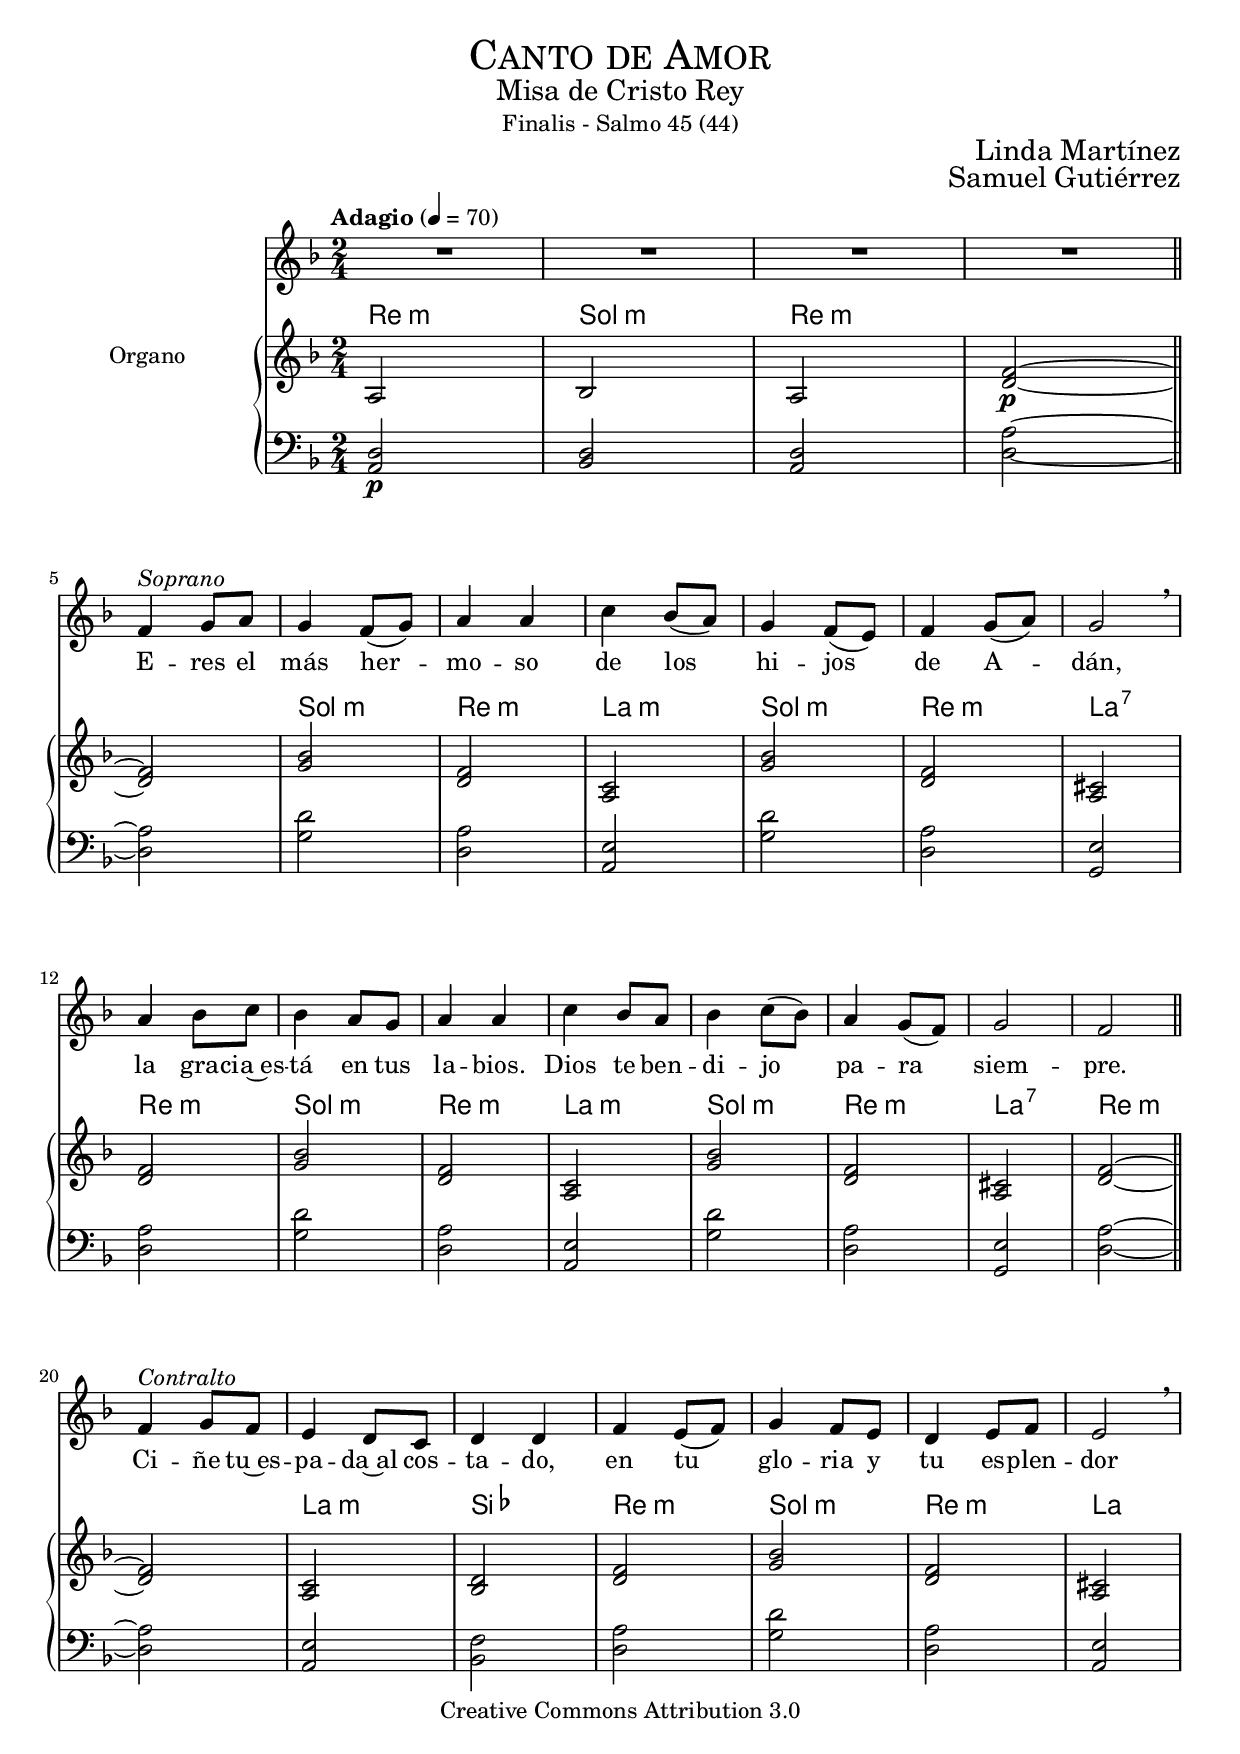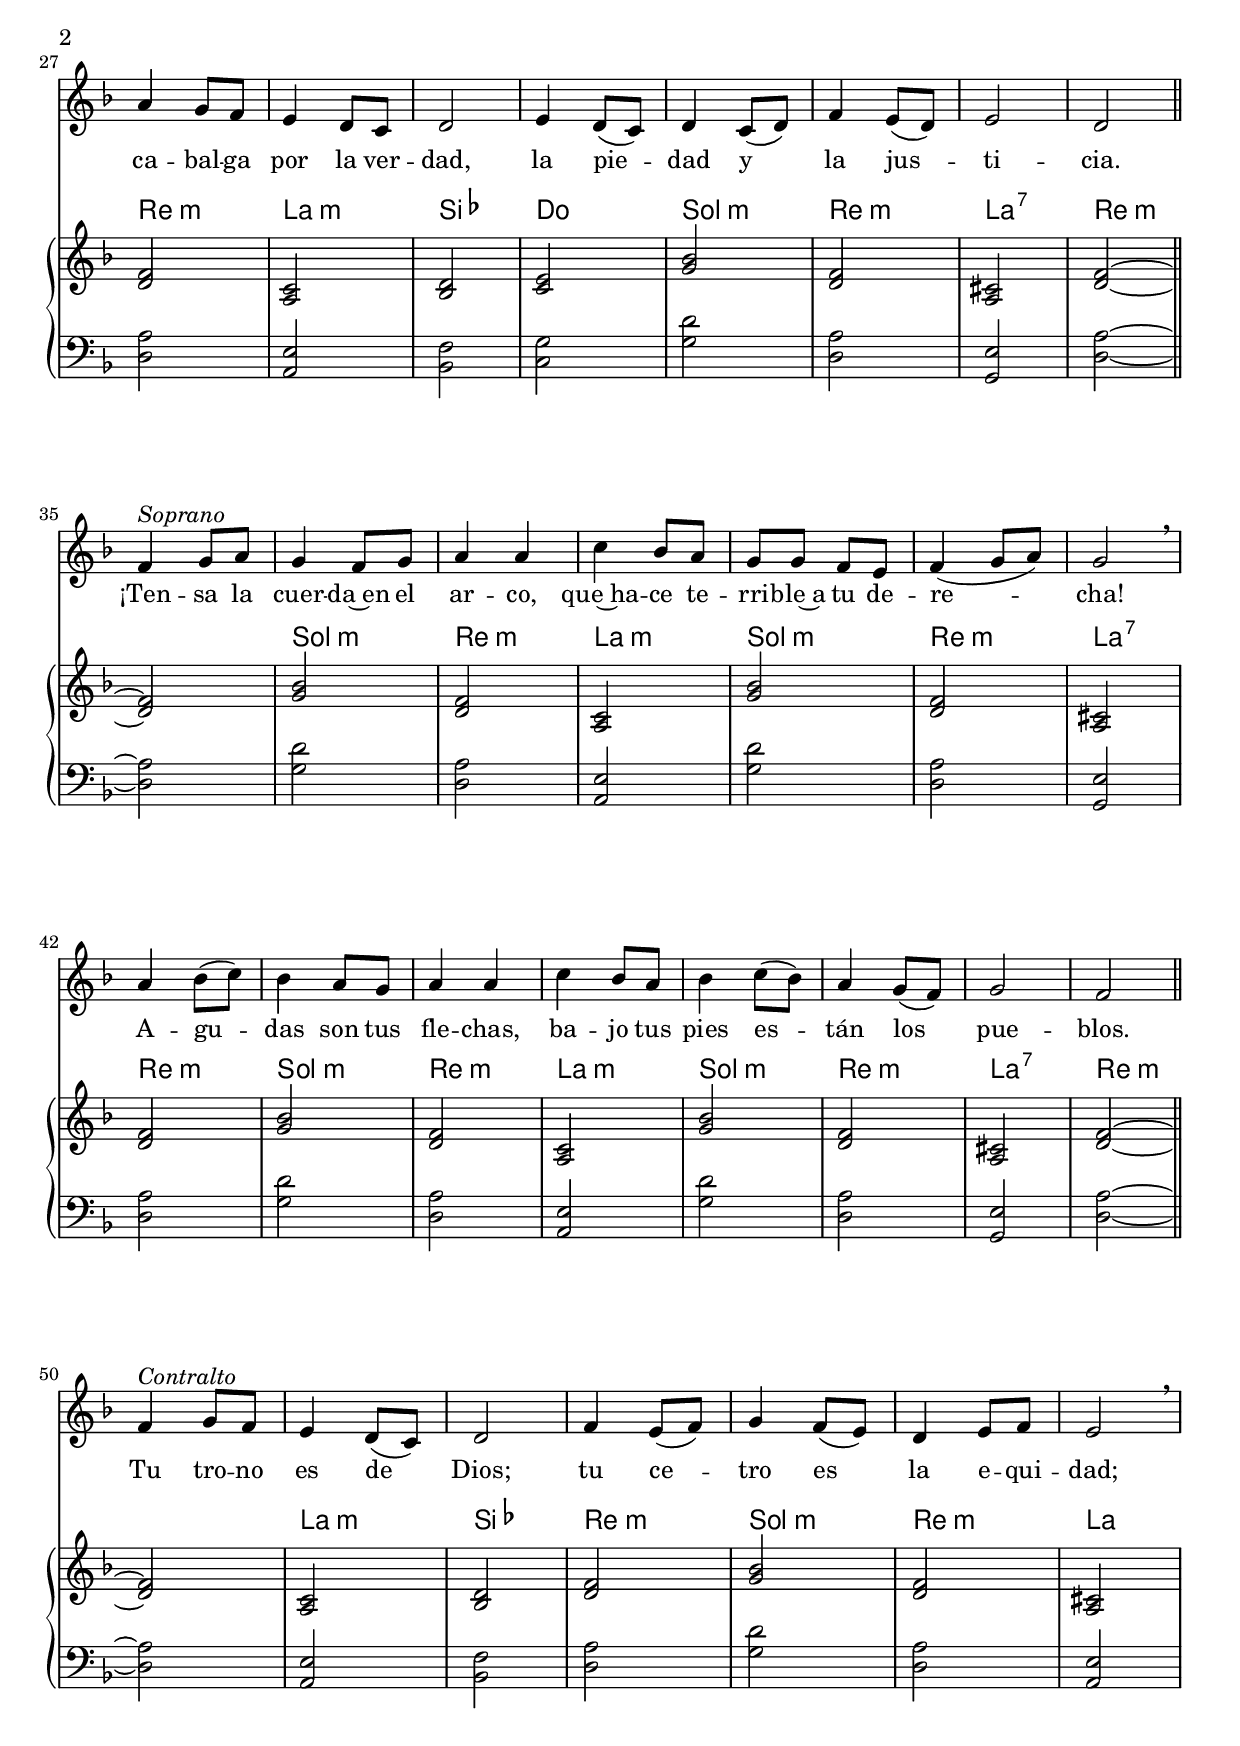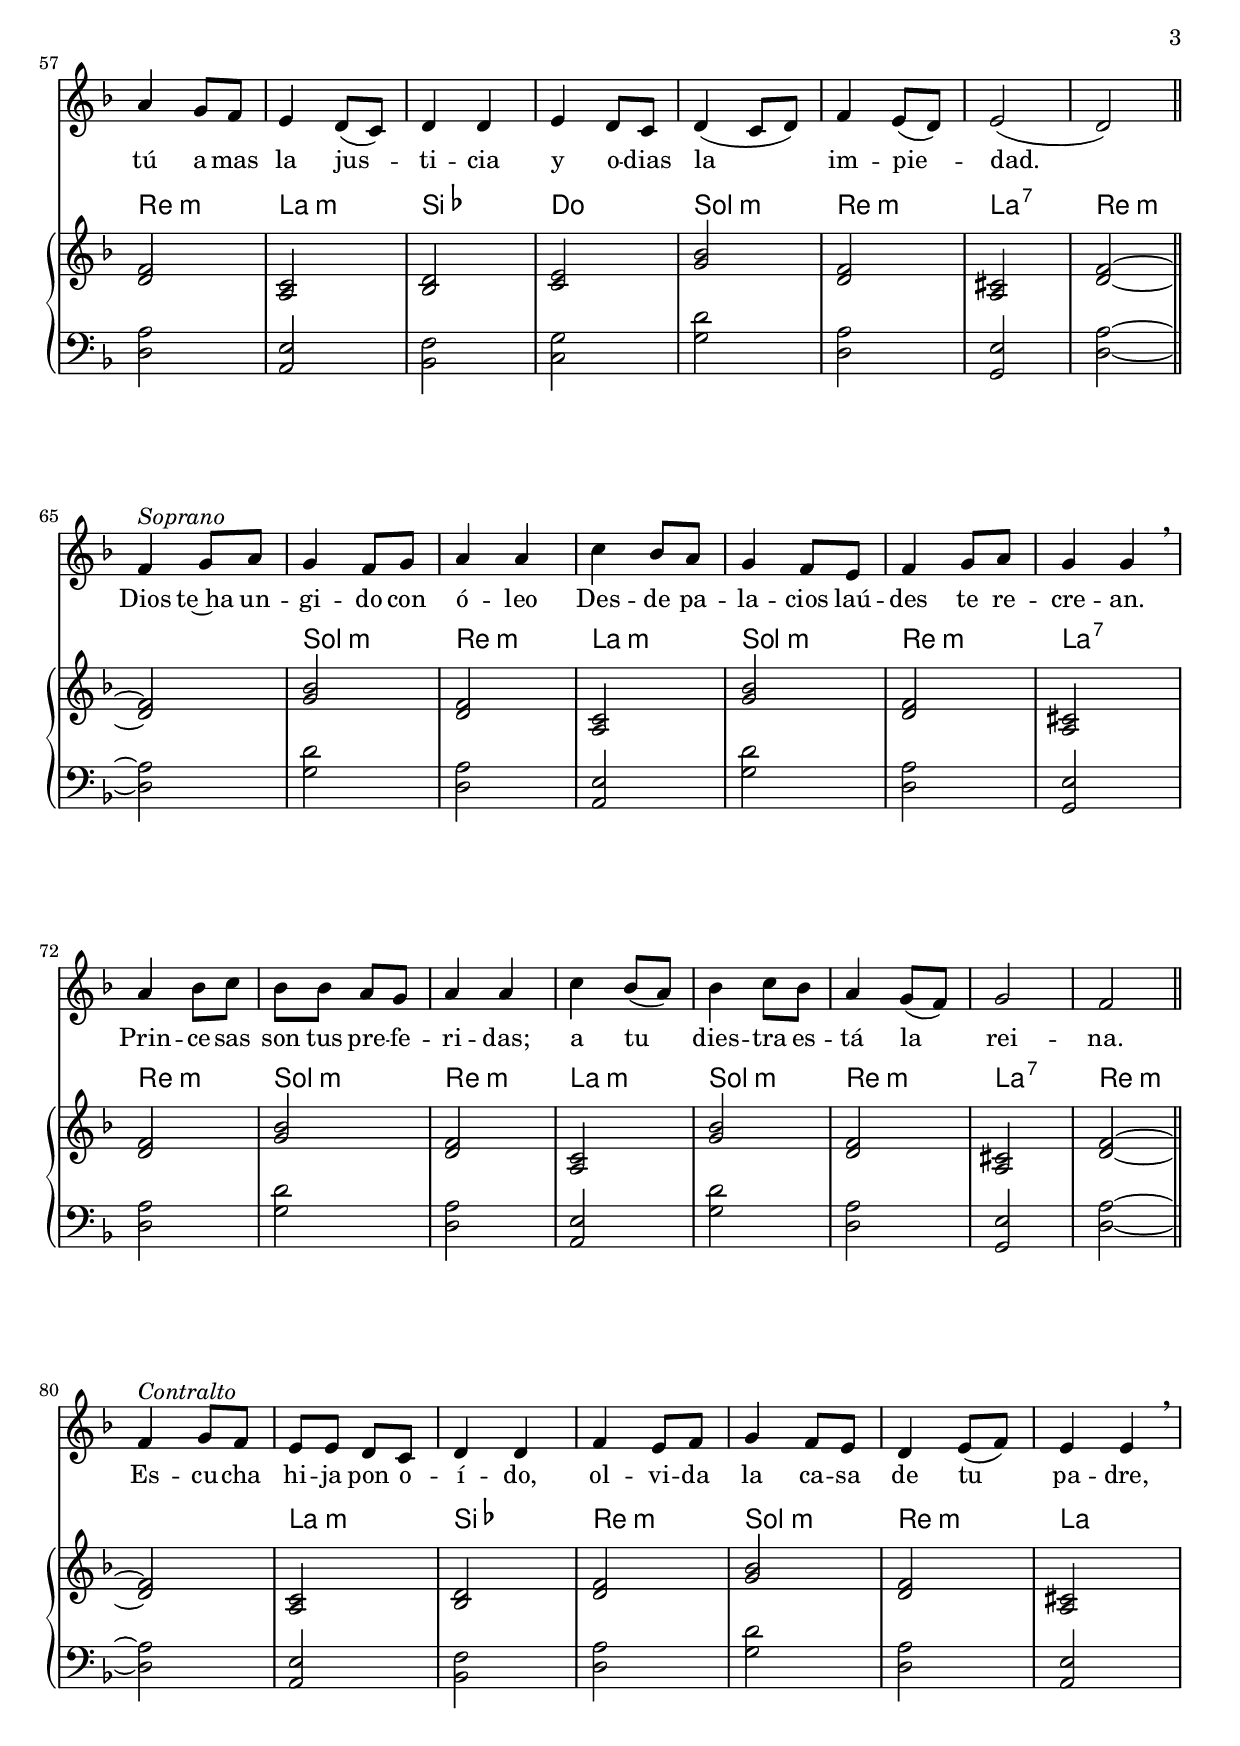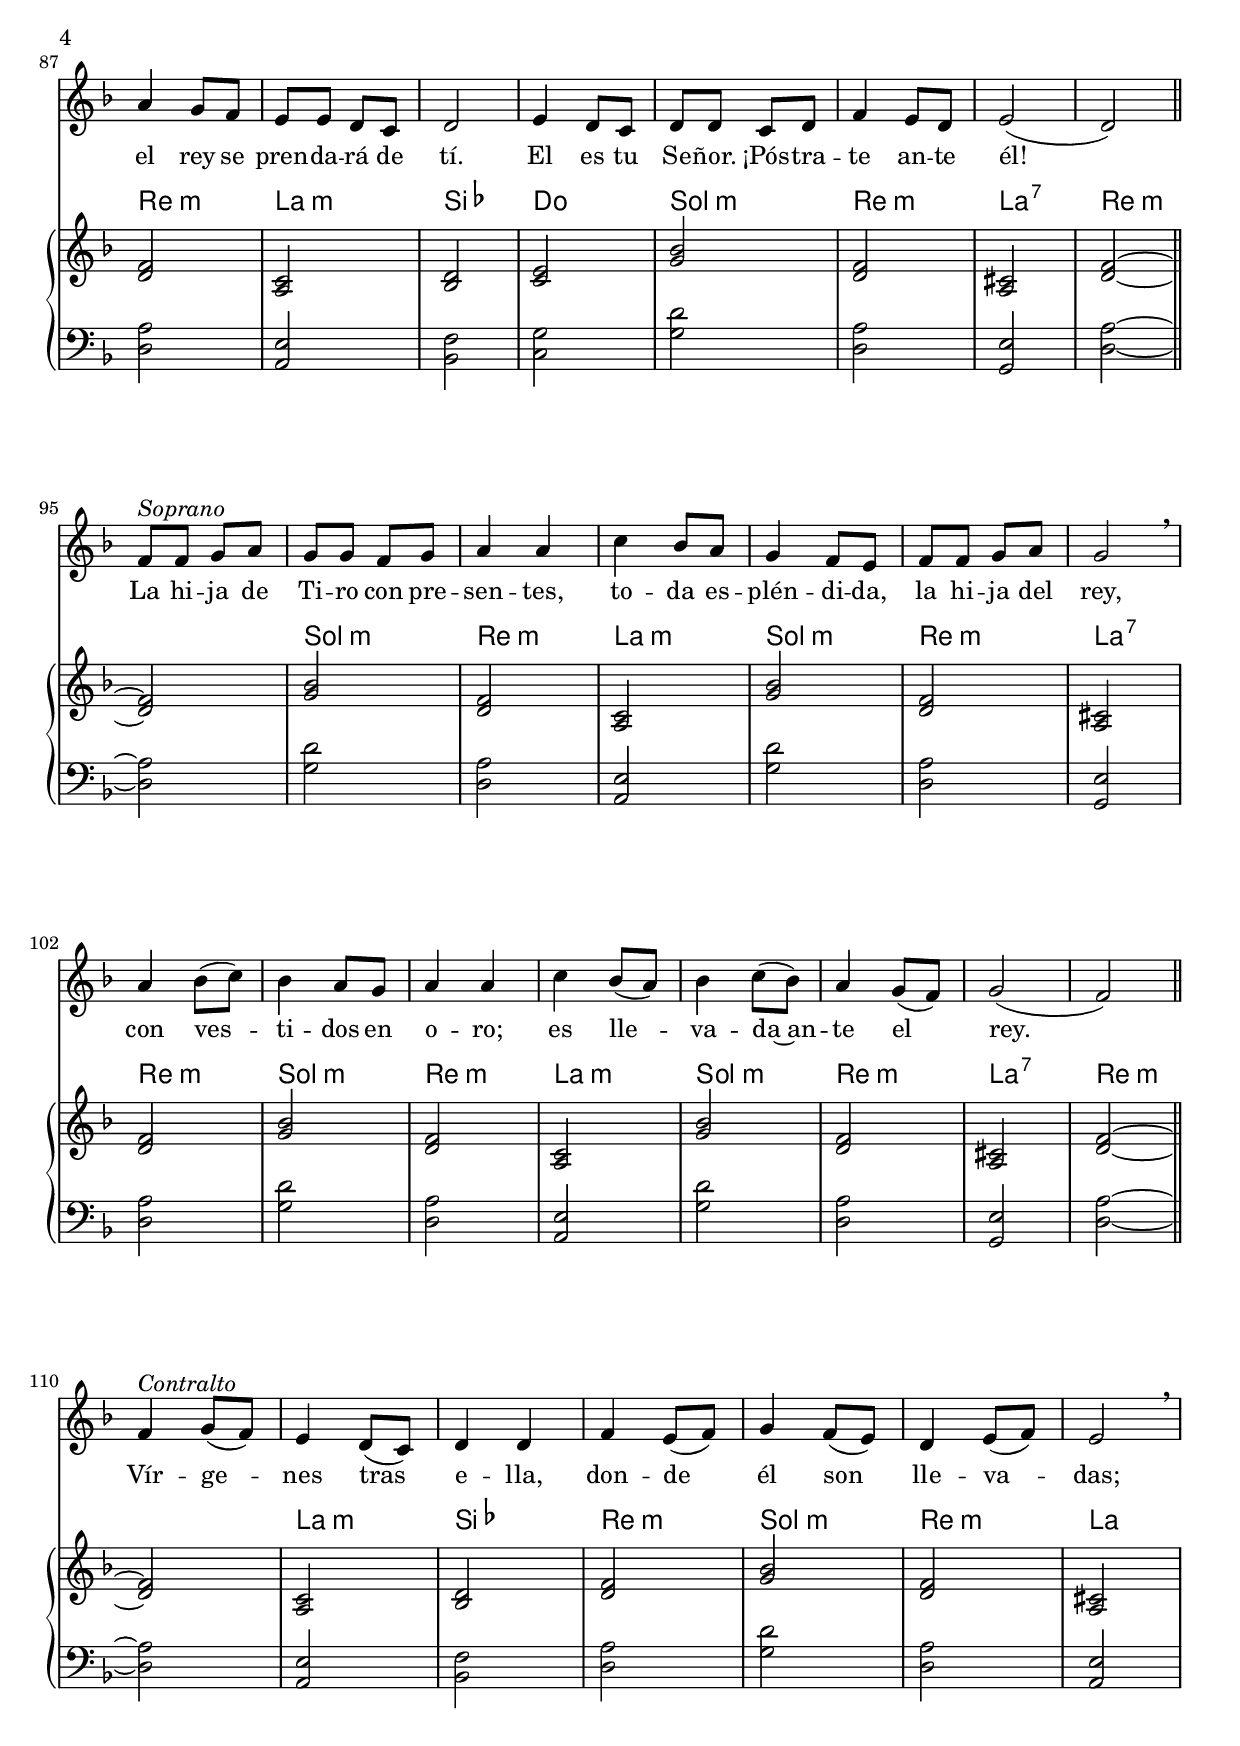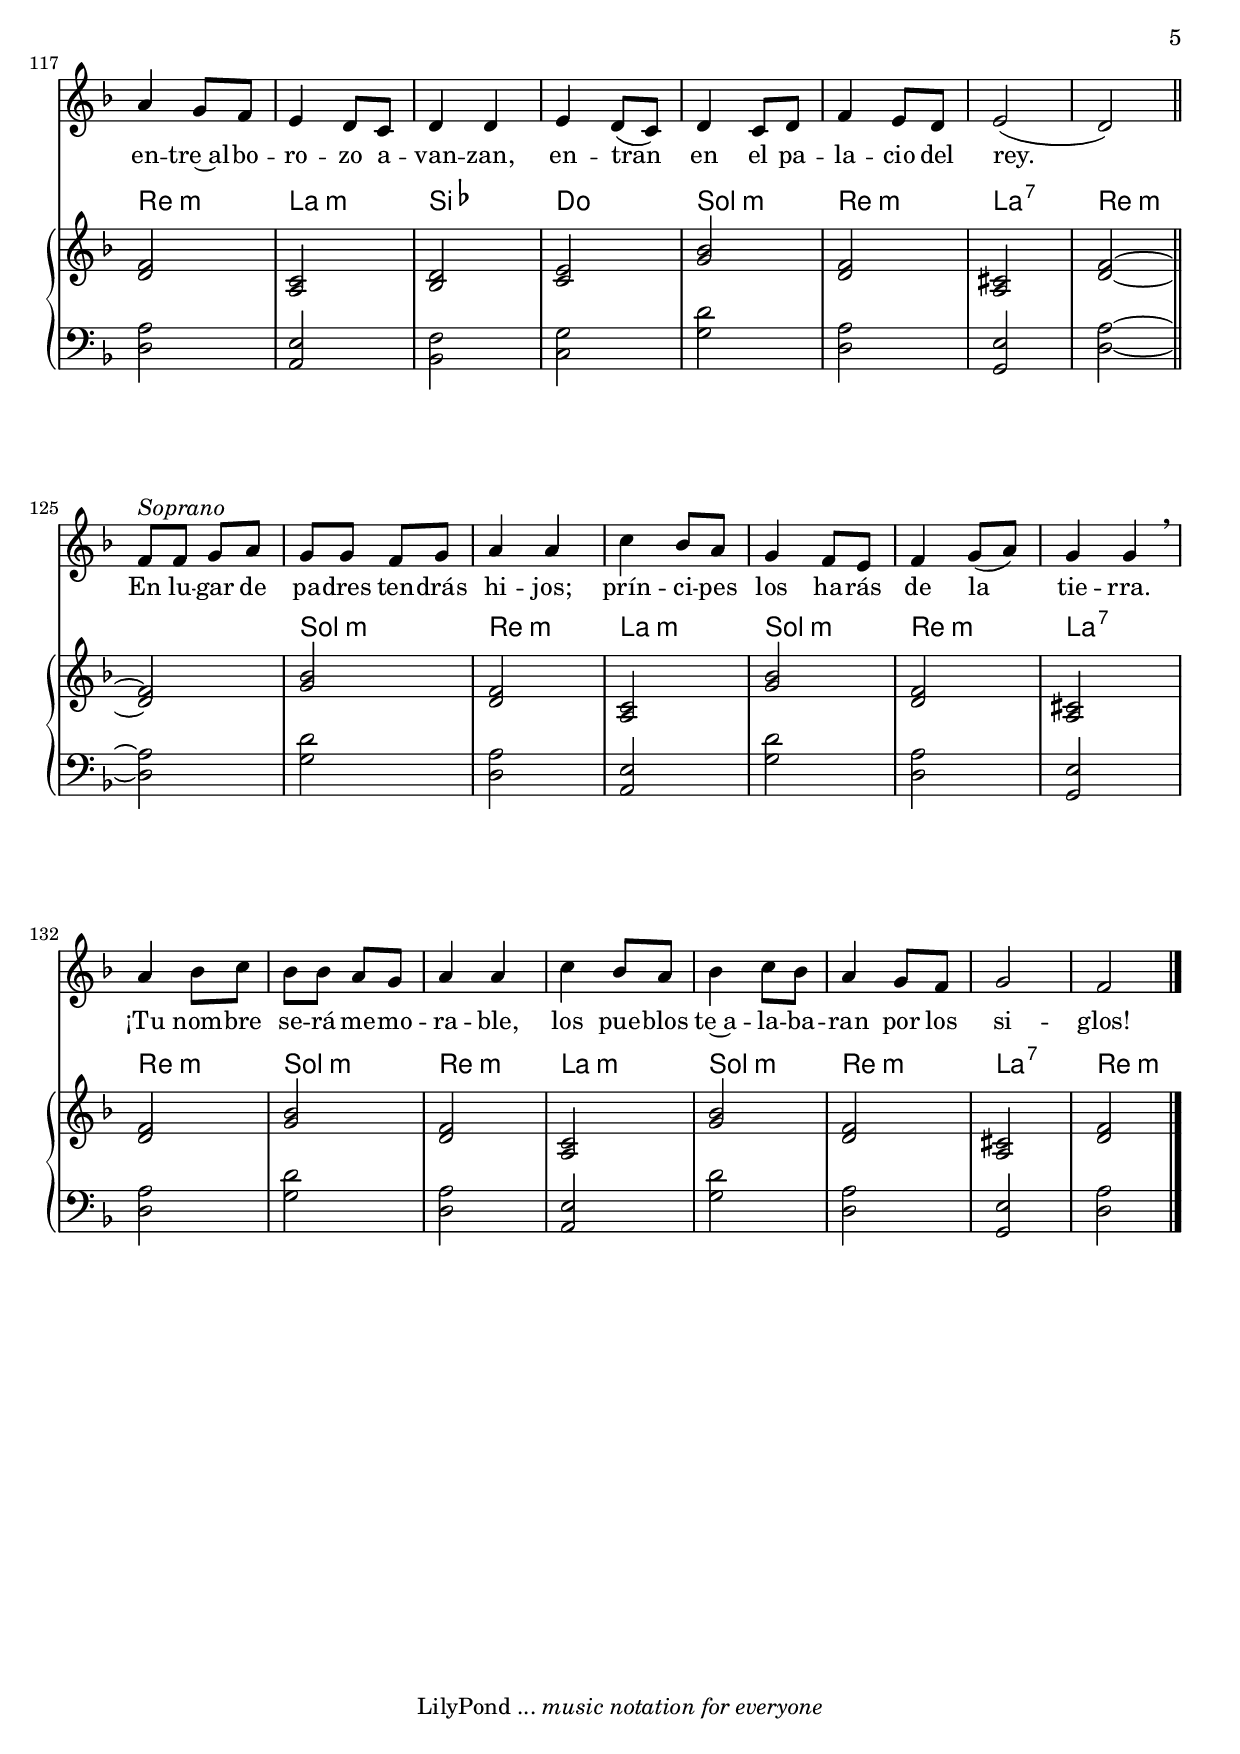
% ****************************************************************
%	Pricipe de los siglos - Melodia inspirada en las composiciones de Mons Marco Frisina
%   	Texto y musica con acompañamiento
%	by serach.sam@
% ****************************************************************
\language "espanol"
\version "2.19.82"

#(set-global-staff-size 19.8)

% --- Cabecera
\markup { \fill-line { \center-column { \fontsize #5 \smallCaps "Canto de Amor" \fontsize #2 "Misa de Cristo Rey" "Finalis - Salmo 45 (44)" } } }
\markup { \fill-line { " " \center-column { \fontsize #2 "Linda Martínez" } } }
\markup { \fill-line { " " \center-column { \fontsize #2 "Samuel Gutiérrez" } } }
\header {
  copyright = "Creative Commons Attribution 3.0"
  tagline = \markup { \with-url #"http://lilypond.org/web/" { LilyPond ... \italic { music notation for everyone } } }
  breakbefore = ##t
}

% --- Musica

% --- Parametro globales
global = {
  \tempo "Adagio" 4 = 70
  \key re \minor
  \time 2/4
}

Music = \relative do' {
  R2*4 \bar "||" \break

  fa4^\markup { \italic "Soprano" } sol8 la |
  sol4 fa8( sol)		|
  la4 la			|
  do4 sib8( la)		|
  sol4 fa8( mi)		|
  fa4 sol8( la)		|
  sol2 \breathe 		| \break
  la4 sib8 do		|
  sib4 la8 sol		|
  la4 la 		|
  do4 sib8 la		|
  sib4 do8( sib)		|
  la4 sol8( fa)		|
  sol2			|
  fa2 			| \bar "||" \break

  fa4^\markup { \italic "Contralto" } sol8 fa |
  mi4 re8 do	|
  re4 re 	|
  fa4 mi8( fa)	|
  sol4 fa8 mi	|
  re4 mi8 fa	|
  mi2 \breathe 	| \break
  la4 sol8 fa 	|
  mi4 re8 do 	|
  re2		|
  mi4 re8( do)	|
  re4 do8( re)	|
  fa4 mi8( re)	|
  mi2		|
  re2 		| \bar "||" \break

  fa4^\markup { \italic "Soprano" } sol8 la |
  sol4 fa8 sol		|
  la4 la			|
  do4 sib8 la		|
  sol8 sol fa8 mi	|
  fa4( sol8 la)		|
  sol2 \breathe		|
  la4 sib8( do)		|
  sib4 la8 sol		|
  la4 la			|
  do4 sib8 la		|
  sib4 do8( sib)		|
  la4 sol8( fa)		|
  sol2			|
  fa2 			| \bar "||" \break

  fa4^\markup { \italic "Contralto" } sol8 fa |
  mi4 re8( do)	|
  re2		|
  fa4 mi8( fa)	|
  sol4 fa8( mi)	|
  re4 mi8 fa	|
  mi2 \breathe	| \break
  la4 sol8 fa 	|
  mi4 re8( do)	|
  re4 re		|
  mi4 re8 do	|
  re4( do8 re)	|
  fa4 mi8( re)	|
  mi2(		|
  re2) 		| \bar "||" \break

  fa4^\markup { \italic "Soprano" } sol8 la |
  sol4 fa8 sol		|
  la4 la			|
  do4 sib8 la		|
  sol4 fa8 mi		|
  fa4 sol8 la		|
  sol4 sol \breathe	| \break
  la4 sib8 do		|
  sib8 sib la8 sol	|
  la4 la			|
  do4 sib8( la)		|
  sib4 do8 sib		|
  la4 sol8( fa)		|
  sol2			|
  fa2 			| \bar "||" \break

  fa4^\markup { \italic "Contralto" } sol8 fa |
  mi8 mi re8 do		|
  re4 re			|
  fa4 mi8 fa		|
  sol4 fa8 mi		|
  re4 mi8( fa)		|
  mi4 mi \breathe 	| \break
  la4 sol8 fa 		|
  mi8 mi re8 do 		|
  re2			|
  mi4 re8 do		|
  re8 re do8 re		|
  fa4 mi8 re		|
  mi2(			|
  re2) 			| \bar "||" \break

  fa8^\markup { \italic "Soprano" } fa sol8 la |
  sol8 sol fa8 sol	|
  la4 la			|
  do4 sib8 la		|
  sol4 fa8 mi		|
  fa8 fa sol8 la		|
  sol2  \breathe 	| \break
  la4 sib8( do)		|
  sib4 la8 sol		|
  la4 la			|
  do4 sib8( la)		|
  sib4 do8( sib)		|
  la4 sol8( fa)		|
  sol2(			|
  fa2) 			| \bar "||" \break

  fa4^\markup { \italic "Contralto" } sol8( fa)	|
  mi4 re8( do)	|
  re4 re		|
  fa4 mi8( fa)	|
  sol4 fa8( mi)	|
  re4 mi8( fa)	|
  mi2 \breathe 	| \break
  la4 sol8 fa 	|
  mi4 re8 do 	|
  re4 re 	|
  mi4 re8( do)	|
  re4 do8 re	|
  fa4 mi8 re	|
  mi2(		|
  re2) 		| \bar "||" \break

  fa8^\markup { \italic "Soprano" } fa sol8 la |
  sol8 sol fa8 sol	|
  la4 la			|
  do4 sib8 la		|
  sol4 fa8 mi		|
  fa4 sol8( la)		|
  sol4 sol \breathe 	| \break
  la4 sib8 do		|
  sib8 sib la8 sol	|
  la4 la 		|
  do4 sib8 la		|
  sib4 do8 sib		|
  la4 sol8 fa		|
  sol2			|
  fa2 			| \bar "||" \break

  \bar "|."
}
Words = \lyricmode {
  E -- res el más her -- mo -- so
  de los hi -- jos de A -- dán,
  la gra -- cia~es -- tá en tus la -- bios.
  Dios te ben -- di -- jo pa -- ra siem -- pre.

  Ci -- ñe tu~es -- pa -- da~al cos -- ta -- do,
  en tu glo -- ria y tu es -- plen -- dor
  ca -- bal -- ga por la ver -- dad,
  la pie -- dad y la jus -- ti -- cia.

  ¡Ten -- sa la cuer -- da~en el ar -- co,
  que~ha -- ce te -- rri -- ble~a tu de -- re -- cha!
  A -- gu -- das son tus fle -- chas,
  ba -- jo tus pies es -- tán los pue -- blos.

  Tu tro -- no es de Dios;
  tu ce -- tro es la e -- qui -- dad;
  tú a -- mas la jus -- ti -- cia
  y o -- dias la im -- pie -- dad.

  Dios te~ha un -- gi -- do con ó -- leo
  Des -- de pa -- la -- cios laú -- des te re -- cre -- an.
  Prin -- ce -- sas son tus pre -- fe -- ri -- das;
  a tu dies -- tra es -- tá la rei -- na.

  Es -- cu -- cha hi -- ja pon o -- í -- do,
  ol -- vi -- da la ca -- sa de tu pa -- dre,
  el rey se pren -- da -- rá de tí.
  El es tu Se -- ñor. ¡Pós -- tra -- te an -- te él!

  La hi -- ja de Ti -- ro con pre -- sen -- tes,
  to -- da es -- plén -- di -- da, la hi -- ja del rey,
  con ves -- ti -- dos en o -- ro;
  es lle -- va -- da~an -- te el rey.

  Vír -- ge -- nes tras e -- lla,
  don -- de él son lle -- va -- das;
  en -- tre~al -- bo -- ro -- zo a -- van -- zan,
  en -- tran en el pa -- la -- cio del rey.

  En lu -- gar de pa -- dres ten -- drás hi -- jos;
  prín -- ci -- pes los ha -- rás de la tie -- rra.
  ¡Tu nom -- bre se -- rá me -- mo -- ra -- ble,
  los pue -- blos te~a -- la -- ba -- ran por los si -- glos!
}

NotesSop = \relative do' {
  R2*3 | fa2~\p | \bar "||" \break

  fa2 sib	|
  fa2 do 	|
  sib'2 fa	|
  dos2 fa	|
  sib2 fa2	|
  do2 sib' 	|
  fa2 dos	|
  fa2~		|

  fa2 do2	|
  re2 fa 	|
  sib2 fa	|
  dos2 fa	|
  do2 re2	|
  mi2 sib' 	|
  fa2 dos	|
  fa2~		|

  fa2 sib	|
  fa2 do 	|
  sib'2 fa	|
  dos2 fa	|
  sib2 fa2	|
  do2 sib' 	|
  fa2 dos	|
  fa2~		|

  fa2 do2	|
  re2 fa 	|
  sib2 fa	|
  dos2 fa	|
  do2 re2	|
  mi2 sib' 	|
  fa2 dos	|
  fa2~		|

  fa2 sib	|
  fa2 do 	|
  sib'2 fa	|
  dos2 fa	|
  sib2 fa2	|
  do2 sib' 	|
  fa2 dos	|
  fa2~		|

  fa2 do2	|
  re2 fa 	|
  sib2 fa	|
  dos2 fa	|
  do2 re2	|
  mi2 sib' 	|
  fa2 dos	|
  fa2~		|

  fa2 sib	|
  fa2 do 	|
  sib'2 fa	|
  dos2 fa	|
  sib2 fa2	|
  do2 sib' 	|
  fa2 dos	|
  fa2~		|

  fa2 do2	|
  re2 fa 	|
  sib2 fa	|
  dos2 fa	|
  do2 re2	|
  mi2 sib' 	|
  fa2 dos	|
  fa2~		|

  fa2 sib	|
  fa2 do 	|
  sib'2 fa	|
  dos2 fa	|
  sib2 fa2	|
  do2 sib' 	|
  fa2 dos	|
  fa2		|
}
NotesAlt = \relative do' {
  la2 | sib2 | la2 | re2~\p | \bar "||"

  re2 sol 	|
  re2 la		|
  sol'2 re	|
  la2 re		|
  sol2 re 	|
  la2 sol'	|
  re2 la		|
  re2~		|

  re2 la 	|
  sib2 re	|
  sol2 re	|
  la2 re		|
  la2 sib 	|
  do2 sol'	|
  re2 la		|
  re2~		|

  re2 sol 	|
  re2 la		|
  sol'2 re	|
  la2 re		|
  sol2 re 	|
  la2 sol'	|
  re2 la		|
  re2~		|

  re2 la 	|
  sib2 re	|
  sol2 re	|
  la2 re		|
  la2 sib 	|
  do2 sol'	|
  re2 la		|
  re2~		|

  re2 sol 	|
  re2 la		|
  sol'2 re	|
  la2 re		|
  sol2 re 	|
  la2 sol'	|
  re2 la		|
  re2~		|

  re2 la 	|
  sib2 re	|
  sol2 re	|
  la2 re		|
  la2 sib 	|
  do2 sol'	|
  re2 la		|
  re2~		|

  re2 sol 	|
  re2 la		|
  sol'2 re	|
  la2 re		|
  sol2 re 	|
  la2 sol'	|
  re2 la		|
  re2~		|

  re2 la 	|
  sib2 re	|
  sol2 re	|
  la2 re		|
  la2 sib 	|
  do2 sol'	|
  re2 la		|
  re2~		|

  re2 sol 	|
  re2 la		|
  sol'2 re	|
  la2 re		|
  sol2 re 	|
  la2 sol'	|
  re2 la		|
  re2		|
}
NotesTer = \relative do {
  re2\p | re2 | re2 | la'2~ | \bar "||"

  la2 re 	|
  la2 mi		|
  re'2 la	|
  mi2 la		|
  re2 la 	|
  mi2 re	'	|
  la2 mi		|
  la2~		|

  la2 mi 	|
  fa2 la		|
  re2 la		|
  mi2 la		|
  mi2 fa 	|
  sol2 re'	|
  la2 mi		|
  la2~ 		|

  la2 re 	|
  la2 mi		|
  re'2 la	|
  mi2 la		|
  re2 la 	|
  mi2 re	'	|
  la2 mi		|
  la2~		|

  la2 mi 	|
  fa2 la		|
  re2 la		|
  mi2 la		|
  mi2 fa 	|
  sol2 re'	|
  la2 mi		|
  la2~ 		|

  la2 re 	|
  la2 mi		|
  re'2 la	|
  mi2 la		|
  re2 la 	|
  mi2 re	'	|
  la2 mi		|
  la2~		|

  la2 mi 	|
  fa2 la		|
  re2 la		|
  mi2 la		|
  mi2 fa 	|
  sol2 re'	|
  la2 mi		|
  la2~ 		|

  la2 re 	|
  la2 mi		|
  re'2 la	|
  mi2 la		|
  re2 la 	|
  mi2 re	'	|
  la2 mi		|
  la2~		|

  la2 mi 	|
  fa2 la		|
  re2 la		|
  mi2 la		|
  mi2 fa 	|
  sol2 re'	|
  la2 mi		|
  la2~ 		|

  la2 re 	|
  la2 mi		|
  re'2 la	|
  mi2 la		|
  re2 la 	|
  mi2 re	'	|
  la2 mi		|
  la2		|
}
NotesBas = \relative do {
  la2\p | sib2 | la2 | re2~ | \bar "||"

  re2 sol 	|
  re2 la		|
  sol'2 re	|
  sol,2 re'	|
  sol2 re 	|
  la2 sol'	|
  re2 sol,	|
  re'2~		|

  re2 la 	|
  sib2 re	|
  sol2 re	|
  la2 re		|
  la2 sib 	|
  do2 sol'	|
  re2 sol,	|
  re'2~ 		|

  re2 sol 	|
  re2 la		|
  sol'2 re	|
  sol,2 re'	|
  sol2 re 	|
  la2 sol'	|
  re2 sol,	|
  re'2~		|

  re2 la 	|
  sib2 re	|
  sol2 re	|
  la2 re		|
  la2 sib 	|
  do2 sol'	|
  re2 sol,	|
  re'2~ 		|

  re2 sol 	|
  re2 la		|
  sol'2 re	|
  sol,2 re'	|
  sol2 re 	|
  la2 sol'	|
  re2 sol,	|
  re'2~		|

  re2 la 	|
  sib2 re	|
  sol2 re	|
  la2 re		|
  la2 sib 	|
  do2 sol'	|
  re2 sol,	|
  re'2~ 		|

  re2 sol 	|
  re2 la		|
  sol'2 re	|
  sol,2 re'	|
  sol2 re 	|
  la2 sol'	|
  re2 sol,	|
  re'2~		|

  re2 la 	|
  sib2 re	|
  sol2 re	|
  la2 re		|
  la2 sib 	|
  do2 sol'	|
  re2 sol,	|
  re'2~ 		|

  re2 sol 	|
  re2 la		|
  sol'2 re	|
  sol,2 re'	|
  sol2 re 	|
  la2 sol'	|
  re2 sol,	|
  re'2		|
}

% --- acordes
armonias = \new ChordNames {
  \chordmode {
    \italianChords
    re2:m sol2:m re2:m s2

    s2 sol2:m re2:m la2:m
    sol2:m re2:m la2:7
    re2:m sol2:m re2:m la2:m
    sol2:m re2:m la2:7 re2:m

    s2 la2:m sib2 re2:m
    sol2:m re2:m la2
    re2:m la2:m sib2 do2
    sol2:m re2:m la2:7 re2:m

    s2 sol2:m re2:m la2:m
    sol2:m re2:m la2:7
    re2:m sol2:m re2:m la2:m
    sol2:m re2:m la2:7 re2:m

    s2 la2:m sib2 re2:m
    sol2:m re2:m la2
    re2:m la2:m sib2 do2
    sol2:m re2:m la2:7 re2:m

    s2 sol2:m re2:m la2:m
    sol2:m re2:m la2:7
    re2:m sol2:m re2:m la2:m
    sol2:m re2:m la2:7 re2:m

    s2 la2:m sib2 re2:m
    sol2:m re2:m la2
    re2:m la2:m sib2 do2
    sol2:m re2:m la2:7 re2:m

    s2 sol2:m re2:m la2:m
    sol2:m re2:m la2:7
    re2:m sol2:m re2:m la2:m
    sol2:m re2:m la2:7 re2:m

    s2 la2:m sib2 re2:m
    sol2:m re2:m la2
    re2:m la2:m sib2 do2
    sol2:m re2:m la2:7 re2:m

    s2 sol2:m re2:m la2:m
    sol2:m re2:m la2:7
    re2:m sol2:m re2:m la2:m
    sol2:m re2:m la2:7 re2:m
  }
}

\score {
  <<
    \new Voice = "melodia" <<
      \set Staff.midiInstrument = #"choir aahs"
      \set Staff.midiMaximumVolume = #1.5
      \global \Music
    >>
    \new Lyrics = "melodia"
    \context Lyrics = "melodia" \lyricsto "melodia" \Words
    \armonias
    \new PianoStaff <<
      \new Staff <<
        \set Staff.instrumentName = #"Organo"
        \set Staff.midiInstrument = #"church organ"
        \set Staff.midiMaximumVolume = #0.6
        \set Staff.printPartCombineTexts = ##f
        \partcombine
        << \global \NotesSop >>
        << \global \NotesAlt >>
      >>
      \new Staff <<
        \set Staff.midiInstrument = #"church organ"
        \set Staff.midiMaximumVolume = #0.6
        \clef bass
        \set Staff.printPartCombineTexts = ##f
        \partcombine
        << \global \NotesTer >>
        << \global \NotesBas >>
      >>
    >>
  >>
  \midi { }
  \layout { }
}

% --- Musica
\paper{
  #(set-default-paper-size "letter")
  indent=3.5\cm
  page-breaking = #ly:page-turn-breaking
}
